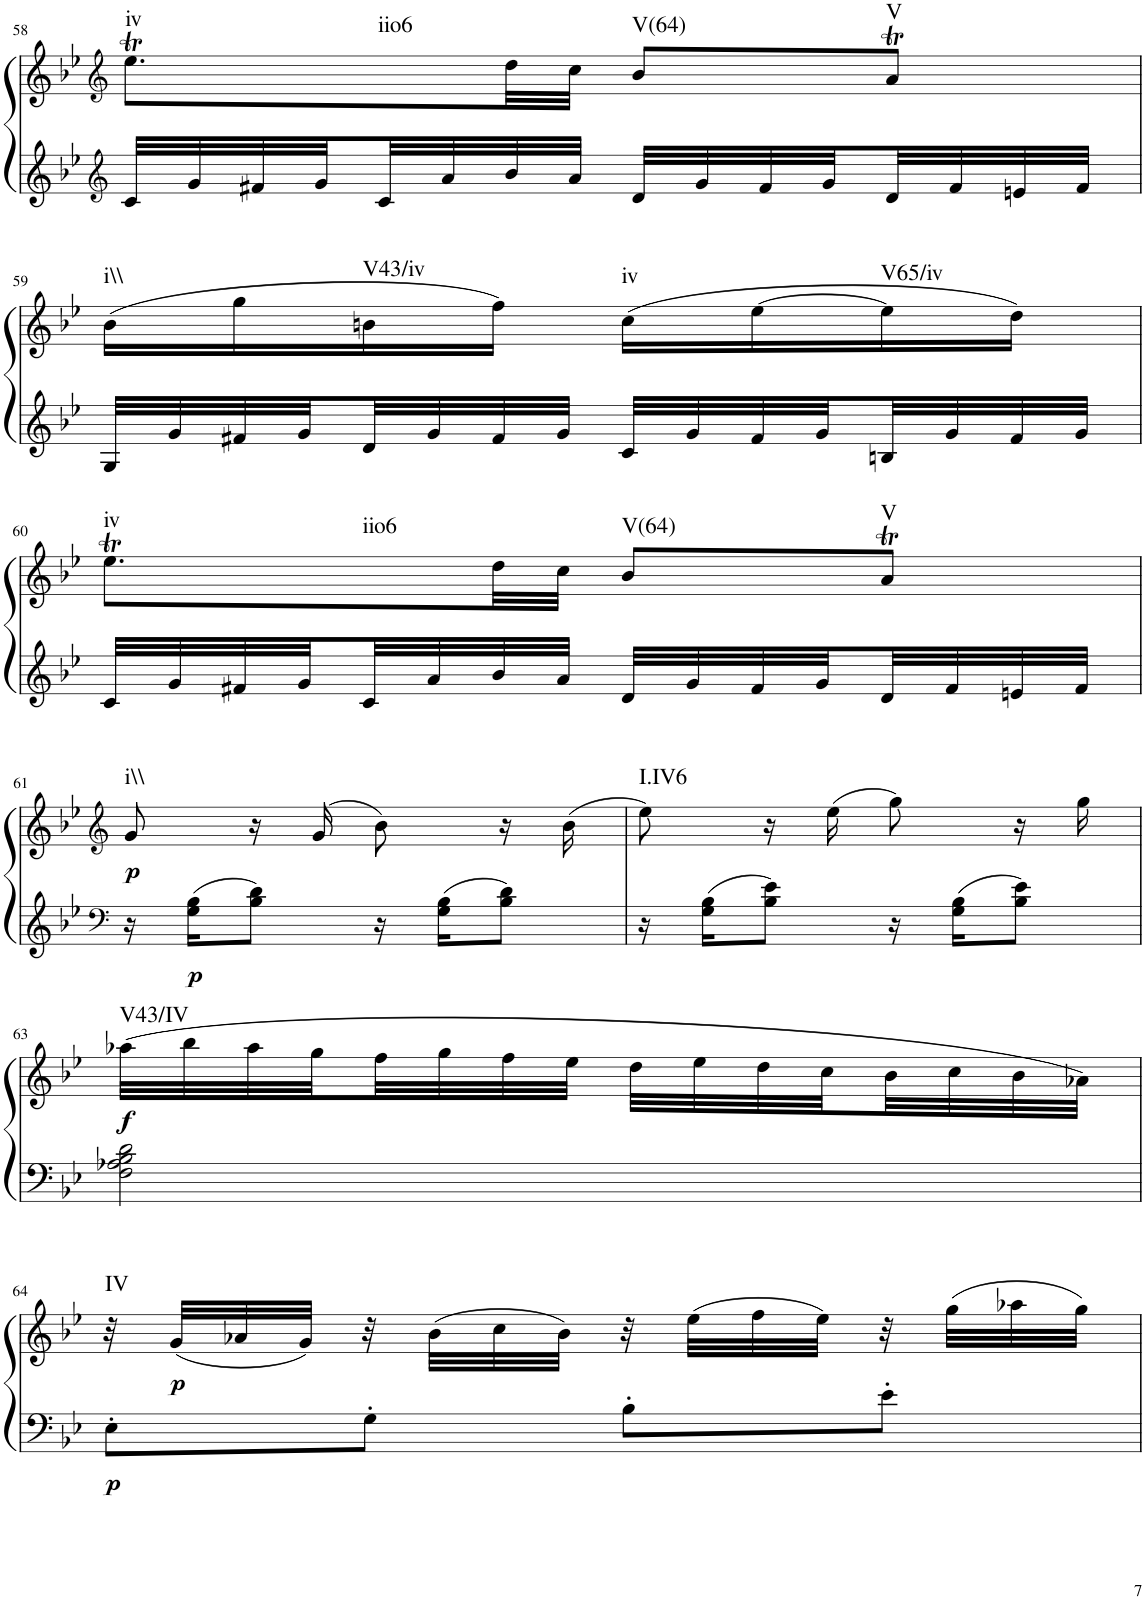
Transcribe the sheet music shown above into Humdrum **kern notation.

**kern	**kern	**dynam	**harte
*part1	*part1	*part1	*part1
*staff2	*staff1	*staff1/2	*
*I"Klavier linke Hand	*	*	*
!!LO:PB:g=z
*clefG2	*clefG2	*	*
*k[b-e-]	*k[b-e-]	*	*
*M2/4	*M2/4	*	*
=58	=58	=58	=58
!	!	!	!LO:H:n=1:kt=iv
!	!	!	!LO:H:n=2:kt=iio6
32c/LLL	8.ee-T\L	.	N N
32g/	.	.	.
32f#X/	.	.	.
32g/	.	.	.
32c/	.	.	.
32a/	.	.	.
32b-/	32dd\LL	.	.
32a/JJJ	32cc\JJJ	.	.
!	!	!	!LO:H:kt=V(64)
32d/LLL	8b-/L	.	N
32g/	.	.	.
32f#/	.	.	.
32g/	.	.	.
!	!	!	!LO:H:kt=V
32d/	8at/J	.	N
32f#/	.	.	.
32en/	.	.	.
32f#/JJJ	.	.	.
!!LO:LB:g=z
=59	=59	=59	=59
!	!	!	!LO:H:kt=i\\
32G/LLL	(16b-\LL	.	N
32g/	.	.	.
32f#X/	16gg\	.	.
32g/	.	.	.
!	!	!	!LO:H:kt=V43/iv
32d/	16bn\	.	N
32g/	.	.	.
32f#/	16ff\JJ)	.	.
32g/JJJ	.	.	.
!	!	!	!LO:H:kt=iv
32c/LLL	(16cc\LL	.	N
32g/	.	.	.
32f#/	[16ee-\	.	.
32g/	.	.	.
!	!	!	!LO:H:kt=V65/iv
32Bn/	16ee-\]	.	N
32g/	.	.	.
32f#/	16dd\JJ)	.	.
32g/JJJ	.	.	.
!!LO:LB:g=z
=60	=60	=60	=60
!	!	!	!LO:H:n=1:kt=iv
!	!	!	!LO:H:n=2:kt=iio6
32c/LLL	8.ee-T\L	.	N N
32g/	.	.	.
32f#X/	.	.	.
32g/	.	.	.
32c/	.	.	.
32a/	.	.	.
32b-/	32dd\LL	.	.
32a/JJJ	32cc\JJJ	.	.
!	!	!	!LO:H:kt=V(64)
32d/LLL	8b-/L	.	N
32g/	.	.	.
32f#/	.	.	.
32g/	.	.	.
!	!	!	!LO:H:kt=V
32d/	8at/J	.	N
32f#/	.	.	.
32en/	.	.	.
32f#/JJJ	.	.	.
!!LO:LB:g=z
=61	=61	=61	=61
*clefF4	*clefG2	*	*
!	!	!LO:DY:b	!LO:H:kt=i\\
16r	8g/	p	N
!	!	!LO:DY:b=2	!
16G\ 16B-\KL	.	p	.
8B-\ 8d\J	16r	.	.
.	(16g/	.	.
16r	8b-\)	.	.
16G\ 16B-\KL	.	.	.
8B-\ 8d\J	16r	.	.
.	(16b-\	.	.
=62	=62	=62	=62
!	!	!	!LO:H:kt=I.IV6
16r	8ee-\)	.	N
16G\ 16B-\KL	.	.	.
8B-\ 8e-\J	16r	.	.
.	(16ee-\	.	.
16r	8gg\)	.	.
16G\ 16B-\KL	.	.	.
8B-\ 8e-\J	16r	.	.
.	16gg\	.	.
!!LO:LB:g=z
=63	=63	=63	=63
!	!	!LO:DY:b	!LO:H:kt=V43/IV
2F\ 2A-X\ 2B-\ 2d\	(32aa-X\LLL	f	N
.	32bb-\	.	.
.	32aa-\	.	.
.	32gg\	.	.
.	32ff\	.	.
.	32gg\	.	.
.	32ff\	.	.
.	32ee-\JJJ	.	.
.	32dd\LLL	.	.
.	32ee-\	.	.
.	32dd\	.	.
.	32cc\	.	.
.	32b-\	.	.
.	32cc\	.	.
.	32b-\	.	.
.	32a-X\JJJ)	.	.
!!LO:LB:g=z
=64	=64	=64	=64
!	!	!LO:DY:b=2	!LO:H:kt=IV
8E-'\L	32r	p	N
!	!	!LO:DY:b	!
.	(32g/LLL	p	.
.	32a-X/	.	.
.	32g/JJJ)	.	.
8G'\J	32r	.	.
.	(32b-\LLL	.	.
.	32cc\	.	.
.	32b-\JJJ)	.	.
8B-'\L	32r	.	.
.	(32ee-\LLL	.	.
.	32ff\	.	.
.	32ee-\JJJ)	.	.
8e-'\J	32r	.	.
.	(32gg\LLL	.	.
.	32aa-X\	.	.
.	32gg\JJJ)	.	.
=	=	=	=
*-	*-	*-	*-
